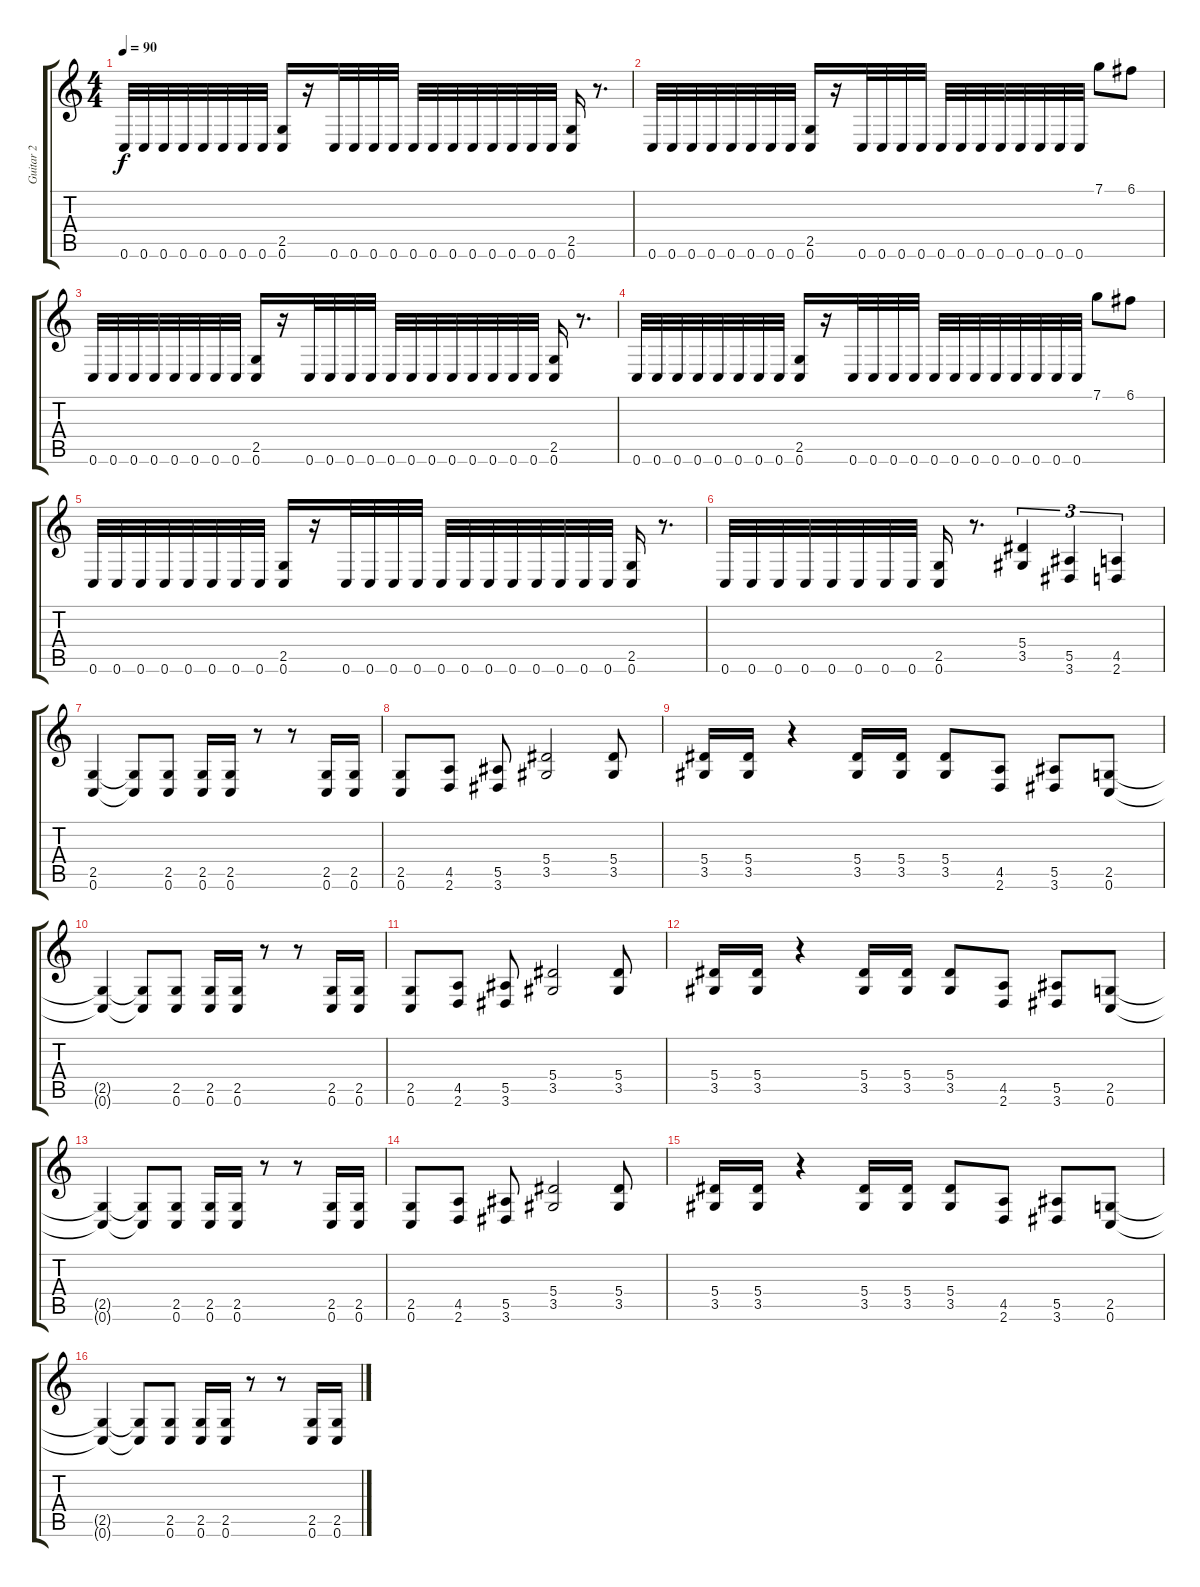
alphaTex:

\track ("Guitar 2" "Guitar 2") {instrument distortionguitar}
\staff {score tabs}
\tuning (C4 G3 Eb3 Bb2 F2 C2) {hide}
\ts (4 4)
\tempo 90
\clef g2
\ks c
0.6.32{dy f} 0.6.32 0.6.32 0.6.32 0.6.32 0.6.32 0.6.32 0.6.32 (2.5 0.6).16 r.16 0.6.32 0.6.32 0.6.32 0.6.32 0.6.32 0.6.32 0.6.32 0.6.32 0.6.32 0.6.32 0.6.32 0.6.32 (2.5 0.6).16 r.8{d} |
0.6.32 0.6.32 0.6.32 0.6.32 0.6.32 0.6.32 0.6.32 0.6.32 (2.5 0.6).16 r.16 0.6.32 0.6.32 0.6.32 0.6.32 0.6.32 0.6.32 0.6.32 0.6.32 0.6.32 0.6.32 0.6.32 0.6.32 7.1.8 6.1.8 |
0.6.32 0.6.32 0.6.32 0.6.32 0.6.32 0.6.32 0.6.32 0.6.32 (2.5 0.6).16 r.16 0.6.32 0.6.32 0.6.32 0.6.32 0.6.32 0.6.32 0.6.32 0.6.32 0.6.32 0.6.32 0.6.32 0.6.32 (2.5 0.6).16 r.8{d} |
0.6.32 0.6.32 0.6.32 0.6.32 0.6.32 0.6.32 0.6.32 0.6.32 (2.5 0.6).16 r.16 0.6.32 0.6.32 0.6.32 0.6.32 0.6.32 0.6.32 0.6.32 0.6.32 0.6.32 0.6.32 0.6.32 0.6.32 7.1.8 6.1.8 |
0.6.32 0.6.32 0.6.32 0.6.32 0.6.32 0.6.32 0.6.32 0.6.32 (2.5 0.6).16 r.16 0.6.32 0.6.32 0.6.32 0.6.32 0.6.32 0.6.32 0.6.32 0.6.32 0.6.32 0.6.32 0.6.32 0.6.32 (2.5 0.6).16 r.8{d} |
0.6.32 0.6.32 0.6.32 0.6.32 0.6.32 0.6.32 0.6.32 0.6.32 (2.5 0.6).16 r.8{d} (5.4 3.5).4{tu (3 2)} (5.5 3.6).4{tu (3 2)} (4.5 2.6).4{tu (3 2)} |
(2.5 0.6).4 (2.5{t} 0.6{t}).8 (2.5 0.6).8 (2.5 0.6).16 (2.5 0.6).16 r.8 r.8 (2.5 0.6).16 (2.5 0.6).16 |
(2.5 0.6).8 (4.5 2.6).8 (5.5 3.6).8 (5.4 3.5).2 (5.4 3.5).8 |
(5.4 3.5).16 (5.4 3.5).16 r.4 (5.4 3.5).16 (5.4 3.5).16 (5.4 3.5).8 (4.5 2.6).8 (5.5 3.6).8 (2.5 0.6).8 |
(2.5{t} 0.6{t}).4 (2.5{t} 0.6{t}).8 (2.5 0.6).8 (2.5 0.6).16 (2.5 0.6).16 r.8 r.8 (2.5 0.6).16 (2.5 0.6).16 |
(2.5 0.6).8 (4.5 2.6).8 (5.5 3.6).8 (5.4 3.5).2 (5.4 3.5).8 |
(5.4 3.5).16 (5.4 3.5).16 r.4 (5.4 3.5).16 (5.4 3.5).16 (5.4 3.5).8 (4.5 2.6).8 (5.5 3.6).8 (2.5 0.6).8 |
(2.5{t} 0.6{t}).4 (2.5{t} 0.6{t}).8 (2.5 0.6).8 (2.5 0.6).16 (2.5 0.6).16 r.8 r.8 (2.5 0.6).16 (2.5 0.6).16 |
(2.5 0.6).8 (4.5 2.6).8 (5.5 3.6).8 (5.4 3.5).2 (5.4 3.5).8 |
(5.4 3.5).16 (5.4 3.5).16 r.4 (5.4 3.5).16 (5.4 3.5).16 (5.4 3.5).8 (4.5 2.6).8 (5.5 3.6).8 (2.5 0.6).8 |
(2.5{t} 0.6{t}).4 (2.5{t} 0.6{t}).8 (2.5 0.6).8 (2.5 0.6).16 (2.5 0.6).16 r.8 r.8 (2.5 0.6).16 (2.5 0.6).16
